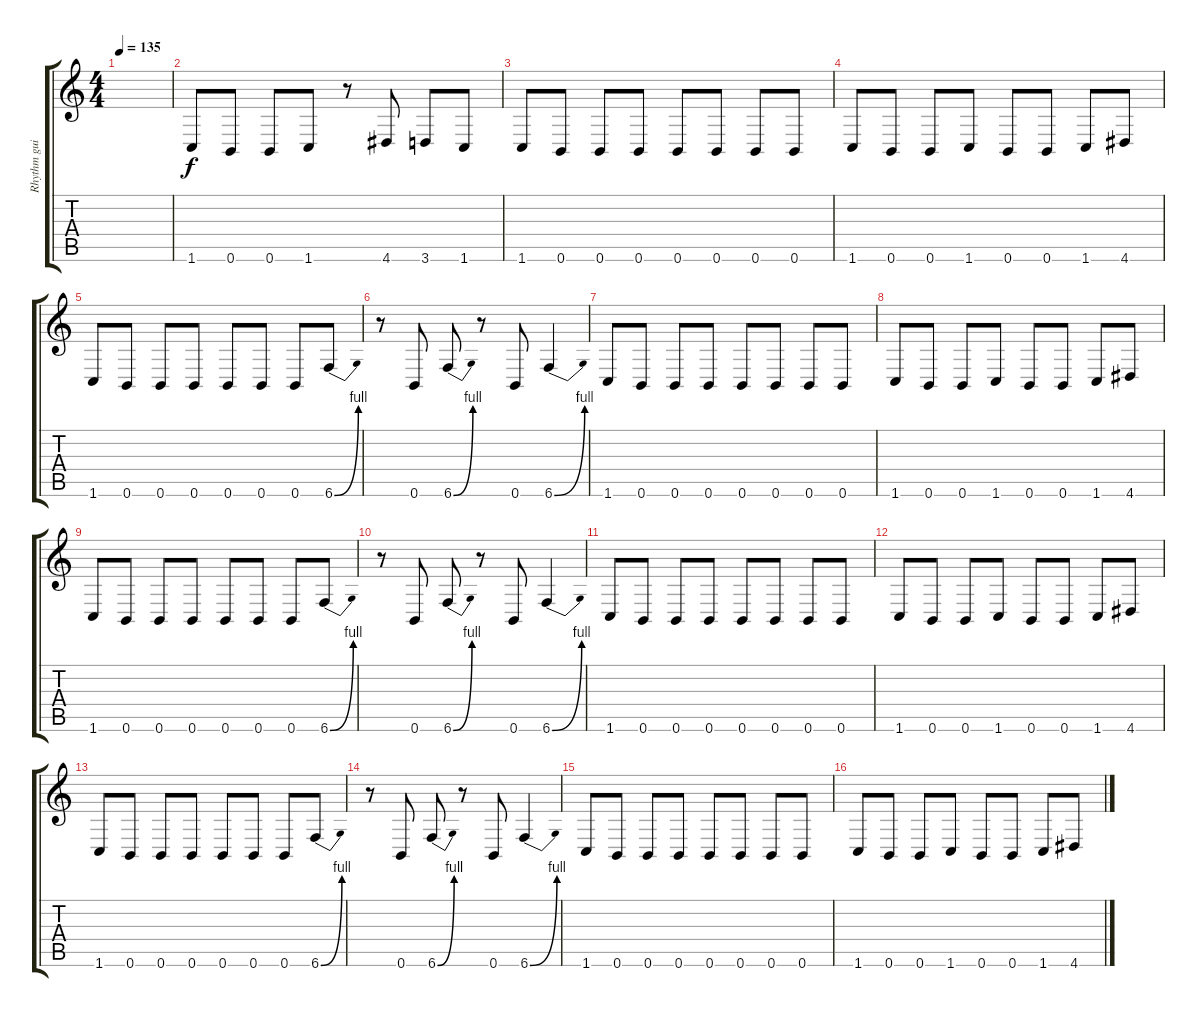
\track ("Rhythm guitar" "Rhythm gui") {instrument distortionguitar}
\staff {score tabs}
\tuning (Db4 Ab3 E3 B2 Gb2 B1) {hide}
\ts (4 4)
\tempo 135
\clef g2
\ks c
|
1.6.8 0.6.8 0.6.8 1.6.8 r.8 4.6.8 3.6.8 1.6.8 |
1.6.8 0.6.8 0.6.8 0.6.8 0.6.8 0.6.8 0.6.8 0.6.8 |
1.6.8 0.6.8 0.6.8 1.6.8 0.6.8 0.6.8 1.6.8 4.6.8 |
1.6.8 0.6.8 0.6.8 0.6.8 0.6.8 0.6.8 0.6.8 6.6{be (bend 0 0 60 4)}.8 |
r.8 0.6.8 6.6{be (bend 0 0 60 4)}.8 r.8 0.6.8 6.6{be (bend 0 0 60 4)}.4 |
1.6.8 0.6.8 0.6.8 0.6.8 0.6.8 0.6.8 0.6.8 0.6.8 |
1.6.8 0.6.8 0.6.8 1.6.8 0.6.8 0.6.8 1.6.8 4.6.8 |
1.6.8 0.6.8 0.6.8 0.6.8 0.6.8 0.6.8 0.6.8 6.6{be (bend 0 0 60 4)}.8 |
r.8 0.6.8 6.6{be (bend 0 0 60 4)}.8 r.8 0.6.8 6.6{be (bend 0 0 60 4)}.4 |
1.6.8 0.6.8 0.6.8 0.6.8 0.6.8 0.6.8 0.6.8 0.6.8 |
1.6.8 0.6.8 0.6.8 1.6.8 0.6.8 0.6.8 1.6.8 4.6.8 |
1.6.8 0.6.8 0.6.8 0.6.8 0.6.8 0.6.8 0.6.8 6.6{be (bend 0 0 60 4)}.8 |
r.8 0.6.8 6.6{be (bend 0 0 60 4)}.8 r.8 0.6.8 6.6{be (bend 0 0 60 4)}.4 |
1.6.8 0.6.8 0.6.8 0.6.8 0.6.8 0.6.8 0.6.8 0.6.8 |
1.6.8 0.6.8 0.6.8 1.6.8 0.6.8 0.6.8 1.6.8 4.6.8
